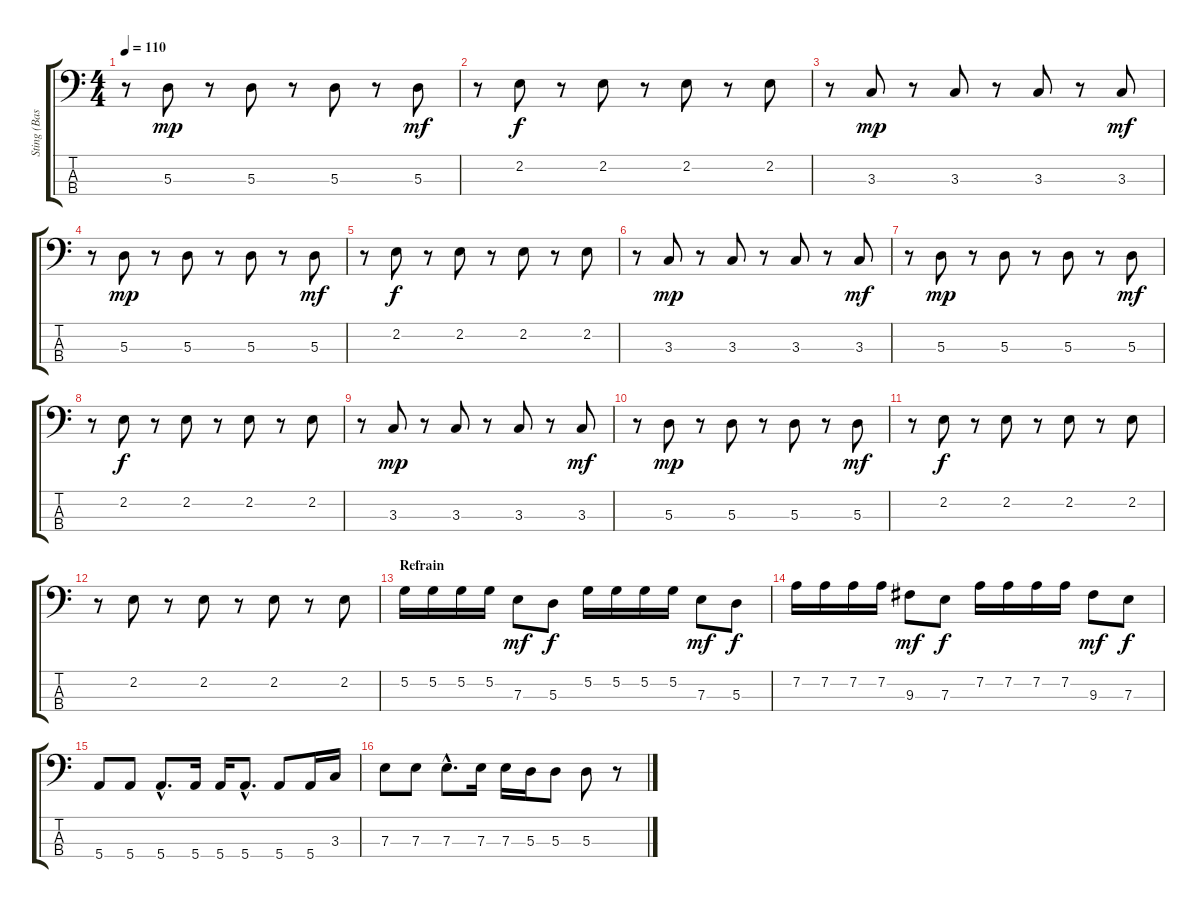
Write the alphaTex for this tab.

\track ("Sting (Bass)" "Sting (Bas") {instrument electricbassfinger}
\staff {score tabs}
\tuning (G2 D2 A1 E1) {hide}
\ts (4 4)
\tempo 110
\clef f4
\ks c
r.8{dy mf} 5.3.8{dy mp} r.8 5.3.8 r.8 5.3.8 r.8 5.3.8{dy mf} |
r.8 2.2.8{dy f} r.8 2.2.8 r.8 2.2.8 r.8 2.2.8 |
r.8 3.3.8{dy mp} r.8 3.3.8 r.8 3.3.8 r.8 3.3.8{dy mf} |
r.8 5.3.8{dy mp} r.8 5.3.8 r.8 5.3.8 r.8 5.3.8{dy mf} |
r.8 2.2.8{dy f} r.8 2.2.8 r.8 2.2.8 r.8 2.2.8 |
r.8 3.3.8{dy mp} r.8 3.3.8 r.8 3.3.8 r.8 3.3.8{dy mf} |
r.8 5.3.8{dy mp} r.8 5.3.8 r.8 5.3.8 r.8 5.3.8{dy mf} |
r.8 2.2.8{dy f} r.8 2.2.8 r.8 2.2.8 r.8 2.2.8 |
r.8 3.3.8{dy mp} r.8 3.3.8 r.8 3.3.8 r.8 3.3.8{dy mf} |
r.8 5.3.8{dy mp} r.8 5.3.8 r.8 5.3.8 r.8 5.3.8{dy mf} |
r.8 2.2.8{dy f} r.8 2.2.8 r.8 2.2.8 r.8 2.2.8 |
r.8 2.2.8 r.8 2.2.8 r.8 2.2.8 r.8 2.2.8 |
\section ("" "Refrain")
5.2.16 5.2.16 5.2.16 5.2.16 7.3.8{dy mf} 5.3.8{dy f} 5.2.16 5.2.16 5.2.16 5.2.16 7.3.8{dy mf} 5.3.8{dy f} |
7.2.16 7.2.16 7.2.16 7.2.16 9.3.8{dy mf} 7.3.8{dy f} 7.2.16 7.2.16 7.2.16 7.2.16 9.3.8{dy mf} 7.3.8{dy f} |
5.4.8 5.4.8 5.4{hac}.8{d} 5.4.16 5.4.16 5.4{hac}.8{d} 5.4.8 5.4.16 3.3.16 |
7.3.8 7.3.8 7.3{hac}.8{d} 7.3.16 7.3.16 5.3.16 5.3.8 5.3.8 r.8
